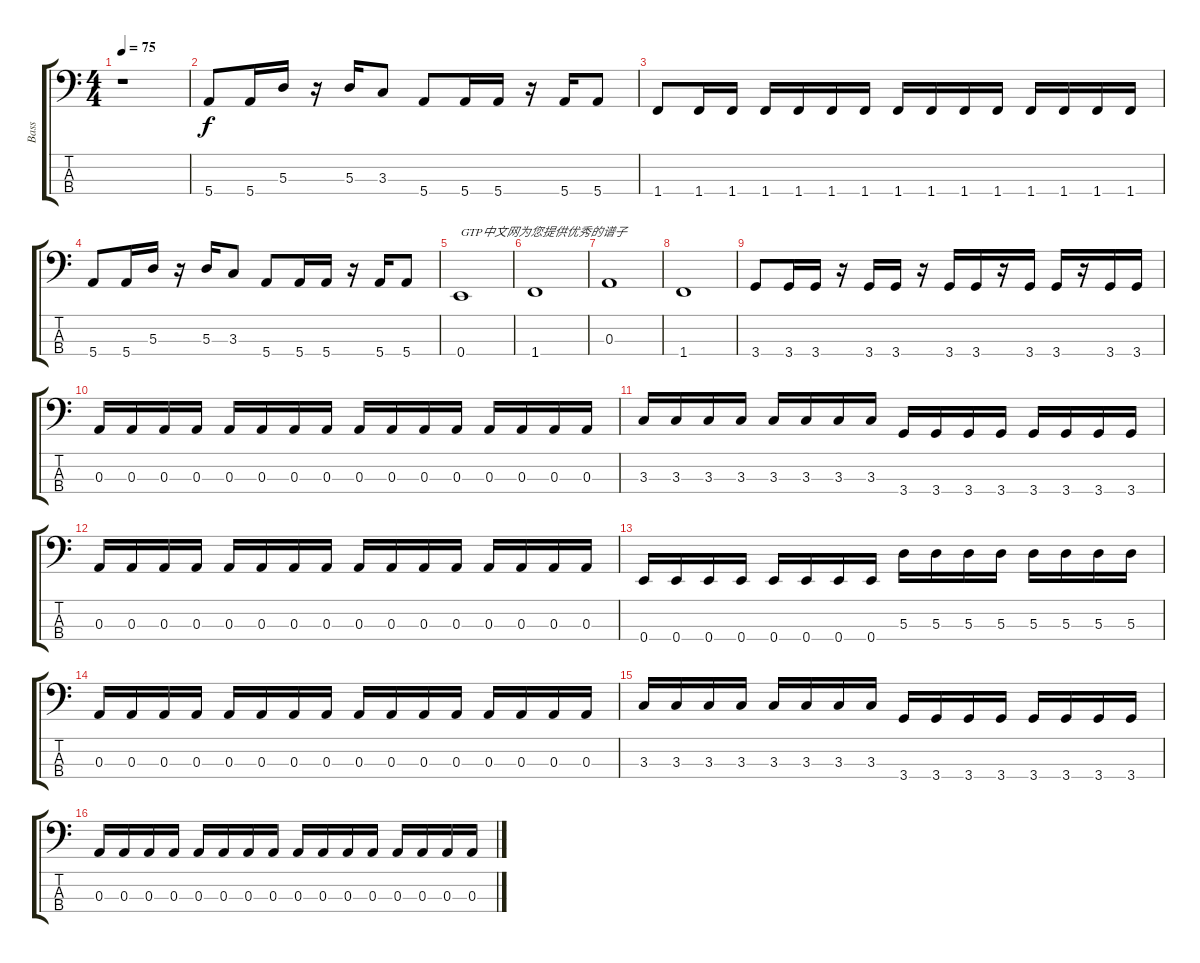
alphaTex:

\track ("Bass" "Bass") {instrument electricbassfinger}
\staff {score tabs}
\tuning (G2 D2 A1 E1) {hide}
\ts (4 4)
\tempo 75
\clef f4
\ks c
r.1{dy f instrument electricbassfinger} |
5.4.8 5.4.16 5.3.16 r.16 5.3.16 3.3.8 5.4.8 5.4.16 5.4.16 r.16 5.4.16 5.4.8 |
1.4.8 1.4.16 1.4.16 1.4.16 1.4.16 1.4.16 1.4.16 1.4.16 1.4.16 1.4.16 1.4.16 1.4.16 1.4.16 1.4.16 1.4.16 |
5.4.8 5.4.16 5.3.16 r.16 5.3.16 3.3.8 5.4.8 5.4.16 5.4.16 r.16 5.4.16 5.4.8 |
0.4.1{txt "GTP中文网为您提供优秀的谱子"} |
1.4.1 |
0.3.1 |
1.4.1 |
3.4.8 3.4.16 3.4.16 r.16 3.4.16 3.4.16 r.16 3.4.16 3.4.16 r.16 3.4.16 3.4.16 r.16 3.4.16 3.4.16 |
0.3.16 0.3.16 0.3.16 0.3.16 0.3.16 0.3.16 0.3.16 0.3.16 0.3.16 0.3.16 0.3.16 0.3.16 0.3.16 0.3.16 0.3.16 0.3.16 |
3.3.16 3.3.16 3.3.16 3.3.16 3.3.16 3.3.16 3.3.16 3.3.16 3.4.16 3.4.16 3.4.16 3.4.16 3.4.16 3.4.16 3.4.16 3.4.16 |
0.3.16 0.3.16 0.3.16 0.3.16 0.3.16 0.3.16 0.3.16 0.3.16 0.3.16 0.3.16 0.3.16 0.3.16 0.3.16 0.3.16 0.3.16 0.3.16 |
0.4.16 0.4.16 0.4.16 0.4.16 0.4.16 0.4.16 0.4.16 0.4.16 5.3.16 5.3.16 5.3.16 5.3.16 5.3.16 5.3.16 5.3.16 5.3.16 |
0.3.16 0.3.16 0.3.16 0.3.16 0.3.16 0.3.16 0.3.16 0.3.16 0.3.16 0.3.16 0.3.16 0.3.16 0.3.16 0.3.16 0.3.16 0.3.16 |
3.3.16 3.3.16 3.3.16 3.3.16 3.3.16 3.3.16 3.3.16 3.3.16 3.4.16 3.4.16 3.4.16 3.4.16 3.4.16 3.4.16 3.4.16 3.4.16 |
0.3.16 0.3.16 0.3.16 0.3.16 0.3.16 0.3.16 0.3.16 0.3.16 0.3.16 0.3.16 0.3.16 0.3.16 0.3.16 0.3.16 0.3.16 0.3.16
